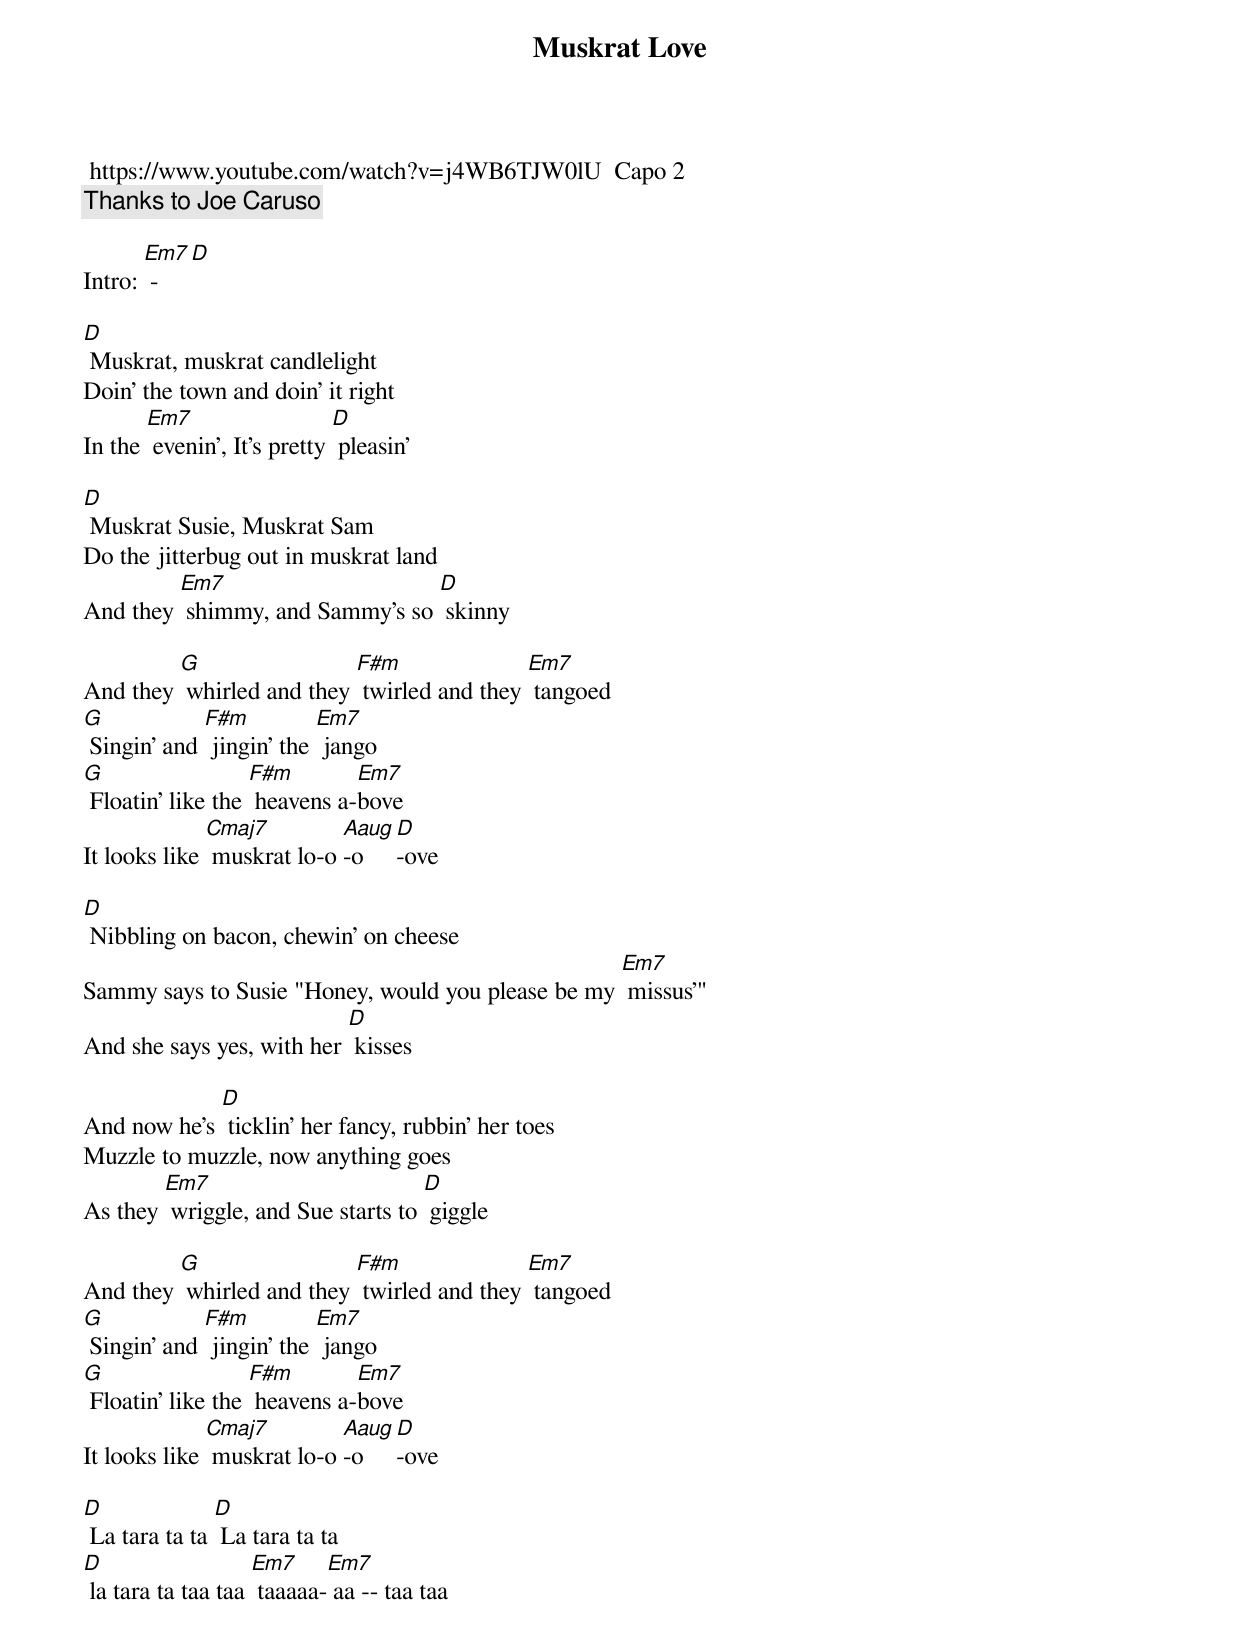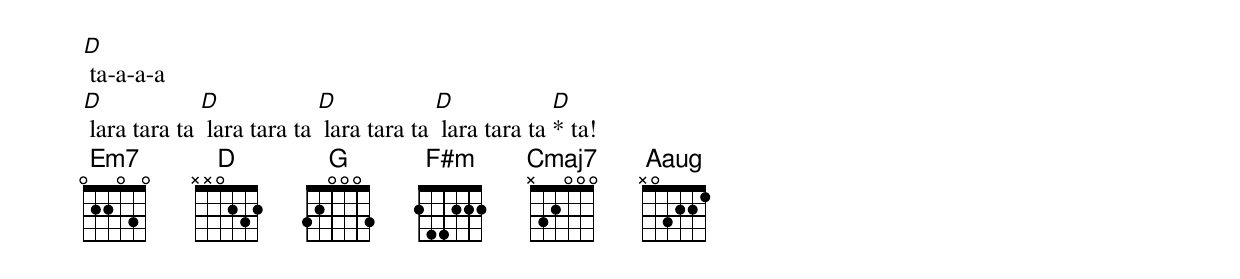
{title: Muskrat Love}
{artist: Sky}
 https://www.youtube.com/watch?v=j4WB6TJW0lU  Capo 2
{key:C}
{c:Thanks to Joe Caruso}

Intro: [Em7] - [D]

[D] Muskrat, muskrat candlelight
Doin' the town and doin' it right
In the [Em7] evenin', It's pretty [D] pleasin'

[D] Muskrat Susie, Muskrat Sam
Do the jitterbug out in muskrat land
And they [Em7] shimmy, and Sammy's so [D] skinny

And they [G] whirled and they [F#m] twirled and they [Em7] tangoed
[G] Singin' and [F#m] jingin' the [Em7] jango
[G] Floatin' like the [F#m] heavens a-[Em7]bove
It looks like [Cmaj7] muskrat lo-o [Aaug]-o [D]-ove

[D] Nibbling on bacon, chewin' on cheese
Sammy says to Susie "Honey, would you please be my [Em7] missus'"
And she says yes, with her [D] kisses

And now he's [D] ticklin’ her fancy, rubbin' her toes
Muzzle to muzzle, now anything goes
As they [Em7] wriggle, and Sue starts to [D] giggle

And they [G] whirled and they [F#m] twirled and they [Em7] tangoed
[G] Singin' and [F#m] jingin' the [Em7] jango
[G] Floatin' like the [F#m] heavens a-[Em7]bove
It looks like [Cmaj7] muskrat lo-o [Aaug]-o [D]-ove

[D] La tara ta ta [D] La tara ta ta
[D] la tara ta taa taa [Em7] taaaaa-[Em7] aa -- taa taa
[D] ta-a-a-a
[D] lara tara ta [D] lara tara ta [D] lara tara ta [D] lara tara ta [D]* ta!
